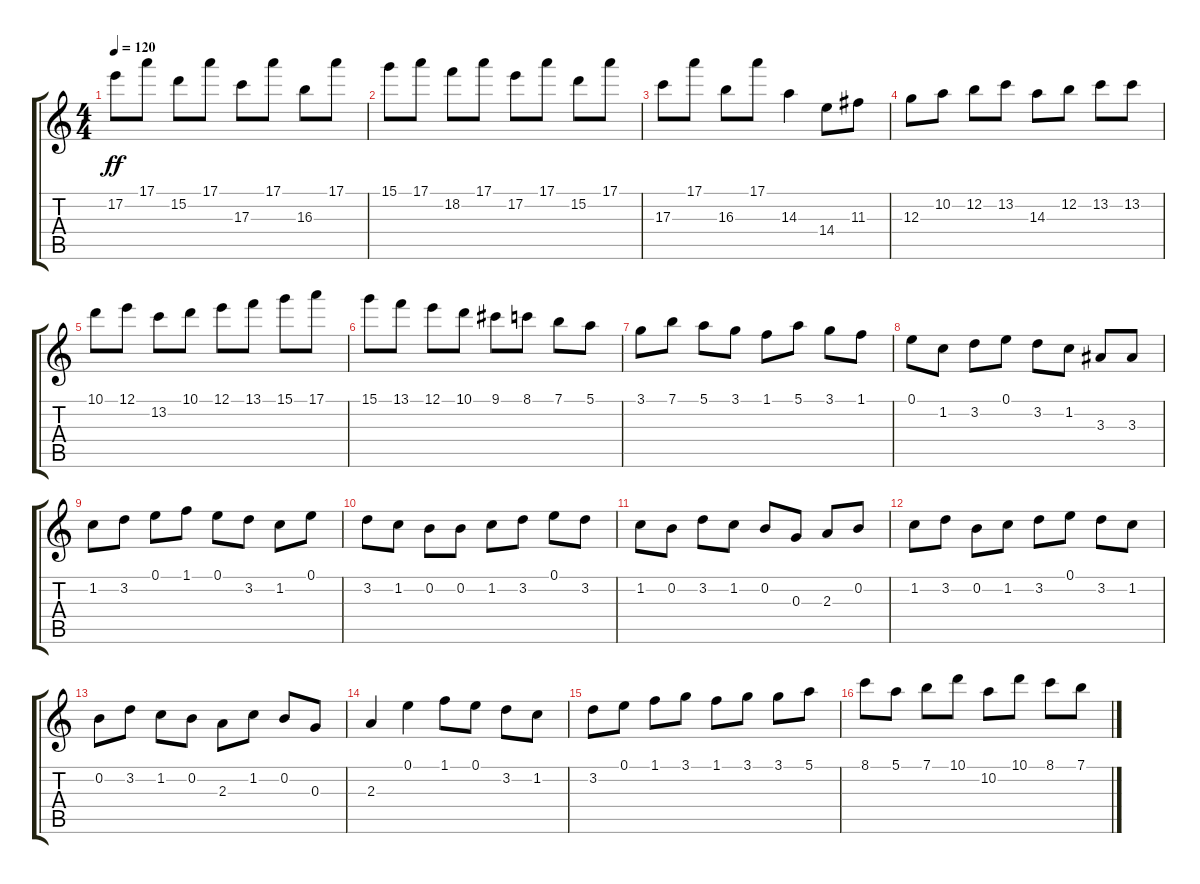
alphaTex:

\track "" {instrument acousticguitarnylon}
\staff {score tabs}
\tuning (E4 B3 G3 D3 A2 E2) {hide}
\ts (4 4)
\tempo 120
\clef g2
\ks c
17.2.8{dy ff} 17.1.8 15.2.8 17.1.8 17.3.8 17.1.8 16.3.8 17.1.8 |
15.1.8 17.1.8 18.2.8 17.1.8 17.2.8 17.1.8 15.2.8 17.1.8 |
17.3.8 17.1.8 16.3.8 17.1.8 14.3.4 14.4.8 11.3.8 |
12.3.8 10.2.8 12.2.8 13.2.8 14.3.8 12.2.8 13.2.8 13.2.8 |
10.1.8 12.1.8 13.2.8 10.1.8 12.1.8 13.1.8 15.1.8 17.1.8 |
15.1.8 13.1.8 12.1.8 10.1.8 9.1.8 8.1.8 7.1.8 5.1.8 |
3.1.8 7.1.8 5.1.8 3.1.8 1.1.8 5.1.8 3.1.8 1.1.8 |
0.1.8 1.2.8 3.2.8 0.1.8 3.2.8 1.2.8 3.3.8 3.3.8 |
1.2.8 3.2.8 0.1.8 1.1.8 0.1.8 3.2.8 1.2.8 0.1.8 |
3.2.8 1.2.8 0.2.8 0.2.8 1.2.8 3.2.8 0.1.8 3.2.8 |
1.2.8 0.2.8 3.2.8 1.2.8 0.2.8 0.3.8 2.3.8 0.2.8 |
1.2.8 3.2.8 0.2.8 1.2.8 3.2.8 0.1.8 3.2.8 1.2.8 |
0.2.8 3.2.8 1.2.8 0.2.8 2.3.8 1.2.8 0.2.8 0.3.8 |
2.3.4 0.1.4 1.1.8 0.1.8 3.2.8 1.2.8 |
3.2.8 0.1.8 1.1.8 3.1.8 1.1.8 3.1.8 3.1.8 5.1.8 |
8.1.8 5.1.8 7.1.8 10.1.8 10.2.8 10.1.8 8.1.8 7.1.8
